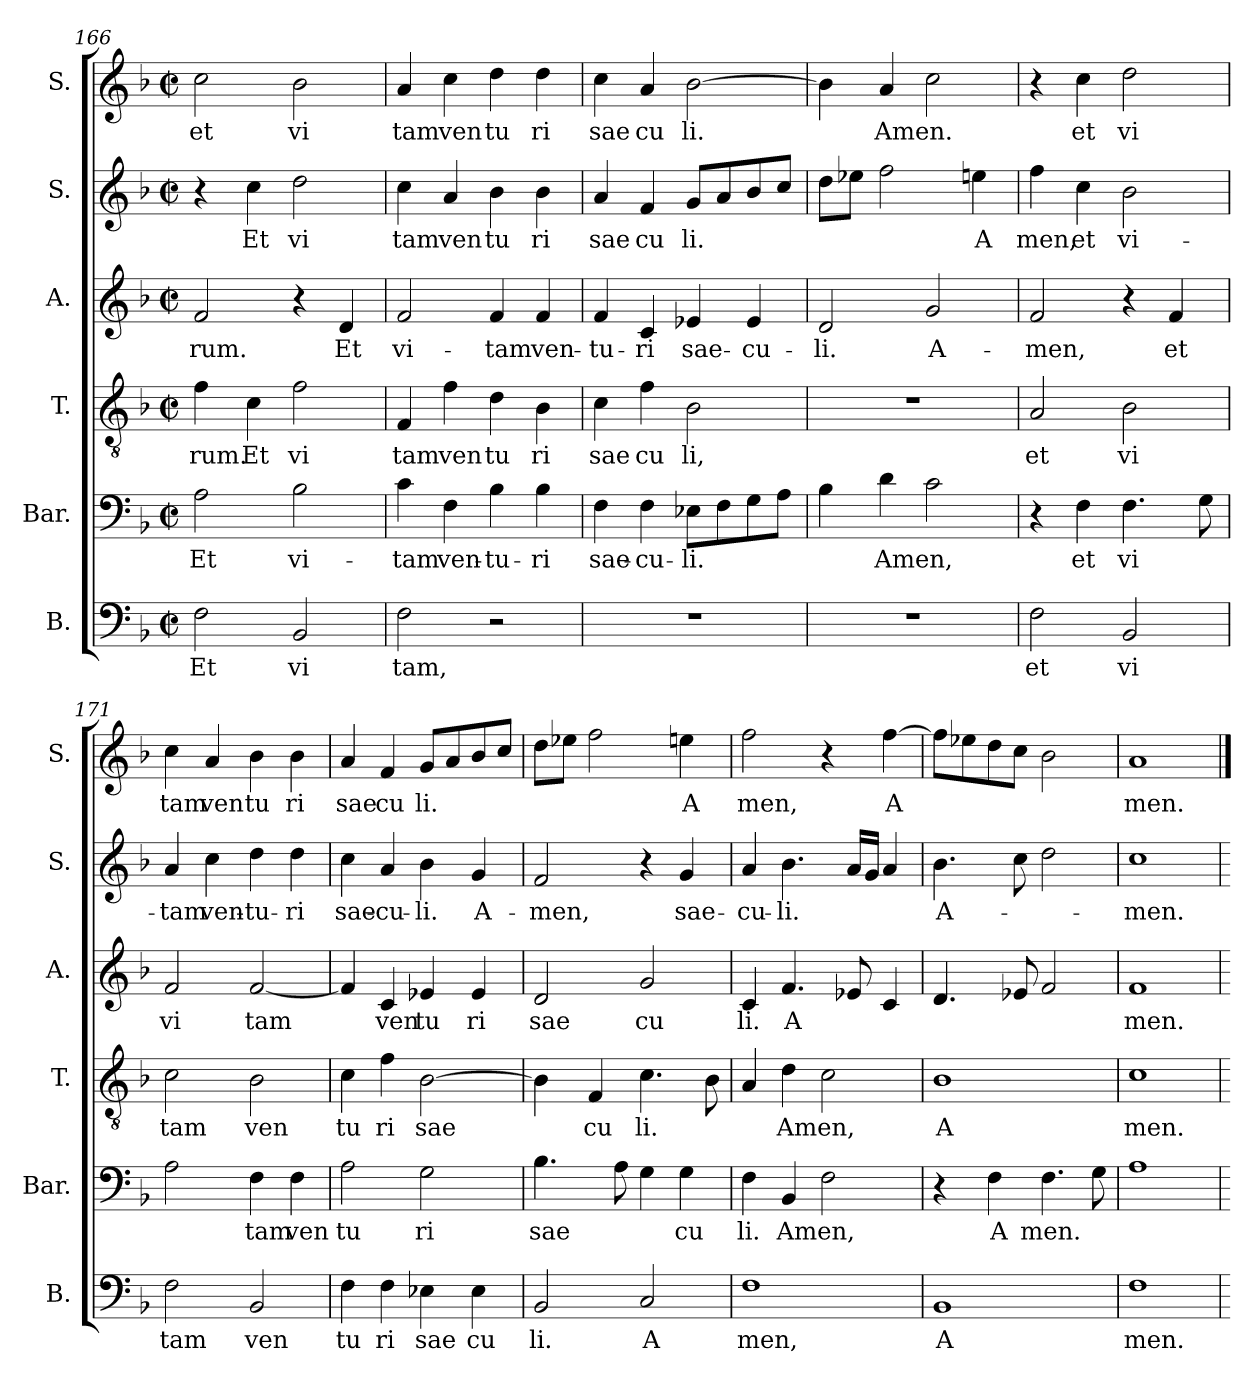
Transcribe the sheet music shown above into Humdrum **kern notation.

**kern	**text	**kern	**text	**kern	**text	**kern	**text	**kern	**text	**kern	**text
*part6	*part6	*part5	*part5	*part4	*part4	*part3	*part3	*part2	*part2	*part1	*part1
*staff6	*staff6	*staff5	*staff5	*staff4	*staff4	*staff3	*staff3	*staff2	*staff2	*staff1	*staff1
*I"B.	*	*I"Bar.	*	*I"T.	*	*I"A.	*	*I"S.	*	*I"S.	*
*I'B.	*	*I'Bar.	*	*I'T.	*	*I'A.	*	*I'S.	*	*I'S.	*
*clefF4	*	*clefF4	*	*clefGv2	*	*clefG2	*	*clefG2	*	*clefG2	*
*k[b-]	*	*k[b-]	*	*k[b-]	*	*k[b-]	*	*k[b-]	*	*k[b-]	*
*F:	*	*F:	*	*F:	*	*F:	*	*F:	*	*F:	*
*M2/2	*	*M2/2	*	*M2/2	*	*M2/2	*	*M2/2	*	*M2/2	*
*met(c|)	*	*met(c|)	*	*met(c|)	*	*met(c|)	*	*met(c|)	*	*met(c|)	*
=166	=166	=166	=166	=166	=166	=166	=166	=166	=166	=166	=166
!	!LO:LY:b:cj	!	!LO:LY:b:cj	!	!LO:LY:b:cj	!	!LO:LY:b:cj	!	!	!	!LO:LY:b:cj
2F\	Et	2A\	Et	4f\	rum.	2f/	-rum.	4r	.	2cc\	et
!	!	!	!	!	!LO:LY:b:cj	!	!	!	!LO:LY:b:cj	!	!
.	.	.	.	4c\	Et	.	.	4cc\	Et	.	.
!	!LO:LY:b:cj	!	!LO:LY:b:cj	!	!LO:LY:b:cj	!	!	!	!LO:LY:b:cj	!	!LO:LY:b:cj
2BB-/	vi	2B-\	vi-	2f\	vi	4r	.	2dd\	vi	2b-\	vi
!	!	!	!	!	!	!	!LO:LY:b:cj	!	!	!	!
.	.	.	.	.	.	4d/	Et	.	.	.	.
=167	=167	=167	=167	=167	=167	=167	=167	=167	=167	=167	=167
!	!LO:LY:b:cj	!	!LO:LY:b:cj	!	!LO:LY:b:cj	!	!LO:LY:b:cj	!	!LO:LY:b:cj	!	!LO:LY:b:cj
2F\	tam,	4c\	-tam	4F/	tam	2f/	vi-	4cc\	tam	4a/	tam
!	!	!	!LO:LY:b:cj	!	!LO:LY:b:cj	!	!	!	!LO:LY:b:cj	!	!LO:LY:b:cj
.	.	4F\	ven-	4f\	ven	.	.	4a/	ven	4cc\	ven
!	!	!	!LO:LY:b:cj	!	!LO:LY:b:cj	!	!LO:LY:b:cj	!	!LO:LY:b:cj	!	!LO:LY:b:cj
2r	.	4B-\	-tu-	4d\	tu	4f/	-tam	4b-\	tu	4dd\	tu
!	!	!	!LO:LY:b:cj	!	!LO:LY:b:cj	!	!LO:LY:b:cj	!	!LO:LY:b:cj	!	!LO:LY:b:cj
.	.	4B-\	-ri	4B-\	ri	4f/	ven-	4b-\	ri	4dd\	ri
=168	=168	=168	=168	=168	=168	=168	=168	=168	=168	=168	=168
!	!	!	!LO:LY:b:cj	!	!LO:LY:b:cj	!	!LO:LY:b:cj	!	!LO:LY:b:cj	!	!LO:LY:b:cj
1r	.	4F\	sae-	4c\	sae	4f/	-tu-	4a/	sae	4cc\	sae
!	!	!	!LO:LY:b:cj	!	!LO:LY:b:cj	!	!LO:LY:b:cj	!	!LO:LY:b:cj	!	!LO:LY:b:cj
.	.	4F\	-cu-	4f\	cu	4c/	-ri	4f/	cu	4a/	cu
!	!	!	!LO:LY:b:cj	!	!LO:LY:b:cj	!	!LO:LY:b:cj	!	!LO:LY:b:cj	!	!LO:LY:b:cj
.	.	8E-X\L	-li.	2B-\	li,	4e-X/	sae-	8g/L	li.	[>2b-\	li.
.	.	8F\	.	.	.	.	.	8a/	.	.	.
!	!	!	!	!	!	!	!LO:LY:b:cj	!	!	!	!
.	.	8G\	.	.	.	4e-/	-cu-	8b-/	.	.	.
.	.	8A\J	.	.	.	.	.	8cc/J	.	.	.
=169	=169	=169	=169	=169	=169	=169	=169	=169	=169	=169	=169
!	!	!	!	!	!	!	!LO:LY:b:cj	!	!	!	!
1r	.	4B-\	.	1r	.	2d/	-li.	8dd\L	.	4b-\]	.
.	.	.	.	.	.	.	.	8ee-X\J	.	.	.
!	!	!	!LO:LY:b	!	!	!	!	!	!	!	!LO:LY:b
.	.	4d\	Amen,	.	.	.	.	2ff\	.	4a/	Amen.
!	!	!	!	!	!	!	!LO:LY:b:cj	!	!	!	!
.	.	2c\	.	.	.	2g/	A-	.	.	2cc\	.
!	!	!	!	!	!	!	!	!	!LO:LY:b:cj	!	!
.	.	.	.	.	.	.	.	4ee\	A	.	.
!!LO:LB:g=z
=170	=170	=170	=170	=170	=170	=170	=170	=170	=170	=170	=170
!	!LO:LY:b:cj	!	!	!	!LO:LY:b:cj	!	!LO:LY:b:cj	!	!LO:LY:b:cj	!	!
2F\	et	4r	.	2A/	et	2f/	-men,	4ff\	men,	4r	.
!	!	!	!LO:LY:b:cj	!	!	!	!	!	!LO:LY:b:cj	!	!LO:LY:b:cj
.	.	4F\	et	.	.	.	.	4cc\	et	4cc\	et
!	!LO:LY:b:cj	!	!LO:LY:b:cj	!	!LO:LY:b:cj	!	!	!	!LO:LY:b:cj	!	!LO:LY:b:cj
2BB-/	vi	4.F\	vi	2B-\	vi	4r	.	2b-\	vi-	2dd\	vi
!	!	!	!	!	!	!	!LO:LY:b:cj	!	!	!	!
.	.	.	.	.	.	4f/	et	.	.	.	.
.	.	8G\	.	.	.	.	.	.	.	.	.
=171	=171	=171	=171	=171	=171	=171	=171	=171	=171	=171	=171
!	!LO:LY:b:cj	!	!	!	!LO:LY:b:cj	!	!LO:LY:b:cj	!	!LO:LY:b:cj	!	!LO:LY:b:cj
2F\	tam	2A\	.	2c\	tam	2f/	vi	4a/	-tam	4cc\	tam
!	!	!	!	!	!	!	!	!	!LO:LY:b:cj	!	!LO:LY:b:cj
.	.	.	.	.	.	.	.	4cc\	ven-	4a/	ven
!	!LO:LY:b:cj	!	!LO:LY:b:cj	!	!LO:LY:b:cj	!	!LO:LY:b	!	!LO:LY:b:cj	!	!LO:LY:b:cj
2BB-/	ven	4F\	tam	2B-\	ven	[<2f/	tam	4dd\	-tu-	4b-\	tu
!	!	!	!LO:LY:b:cj	!	!	!	!	!	!LO:LY:b:cj	!	!LO:LY:b:cj
.	.	4F\	ven	.	.	.	.	4dd\	-ri	4b-\	ri
=172	=172	=172	=172	=172	=172	=172	=172	=172	=172	=172	=172
!	!LO:LY:b:cj	!	!LO:LY:b:cj	!	!LO:LY:b:cj	!	!	!	!LO:LY:b:cj	!	!LO:LY:b:cj
4F\	tu	2A\	tu	4c\	tu	4f/]	.	4cc\	sae-	4a/	sae
!	!LO:LY:b:cj	!	!	!	!LO:LY:b:cj	!	!LO:LY:b:cj	!	!LO:LY:b:cj	!	!LO:LY:b:cj
4F\	ri	.	.	4f\	ri	4c/	ven	4a/	-cu-	4f/	cu
!	!LO:LY:b:cj	!	!LO:LY:b:cj	!	!LO:LY:b	!	!LO:LY:b:cj	!	!LO:LY:b:cj	!	!LO:LY:b:cj
4E-X\	sae	2G\	ri	[>2B-\	sae	4e-X/	tu	4b-\	-li.	8g/L	li.
.	.	.	.	.	.	.	.	.	.	8a/	.
!	!LO:LY:b:cj	!	!	!	!	!	!LO:LY:b:cj	!	!LO:LY:b:cj	!	!
4E-\	cu	.	.	.	.	4e-/	ri	4g/	A-	8b-/	.
.	.	.	.	.	.	.	.	.	.	8cc/J	.
=173	=173	=173	=173	=173	=173	=173	=173	=173	=173	=173	=173
!	!LO:LY:b:cj	!	!LO:LY:b	!	!	!	!LO:LY:b:cj	!	!LO:LY:b:cj	!	!
2BB-/	li.	4.B-\	sae	4B-\]	.	2d/	sae	2f/	-men,	8dd\L	.
.	.	.	.	.	.	.	.	.	.	8ee-X\J	.
!	!	!	!	!	!LO:LY:b:cj	!	!	!	!	!	!
.	.	.	.	4F/	cu	.	.	.	.	2ff\	.
.	.	8A\	.	.	.	.	.	.	.	.	.
!	!LO:LY:b:cj	!	!	!	!LO:LY:b:cj	!	!LO:LY:b:cj	!	!	!	!
2C/	A	4G\	.	4.c\	li.	2g/	cu	4r	.	.	.
!	!	!	!LO:LY:b:cj	!	!	!	!	!	!LO:LY:b:cj	!	!LO:LY:b:cj
.	.	4G\	cu	.	.	.	.	4g/	sae-	4ee\	A
.	.	.	.	8B-\	.	.	.	.	.	.	.
=174	=174	=174	=174	=174	=174	=174	=174	=174	=174	=174	=174
!	!LO:LY:b:cj	!	!LO:LY:b:cj	!	!	!	!LO:LY:b:cj	!	!LO:LY:b:cj	!	!LO:LY:b:cj
1F	men,	4F\	li.	4A/	.	4c/	li.	4a/	-cu-	2ff\	men,
!	!	!	!LO:LY:b	!	!LO:LY:b	!	!LO:LY:b:cj	!	!LO:LY:b:cj	!	!
.	.	4BB-/	Amen,	4d\	Amen,	4.f/	A	4.b-\	-li.	.	.
.	.	2F\	.	2c\	.	.	.	.	.	4r	.
.	.	.	.	.	.	8e-X/	.	16a/L	.	.	.
.	.	.	.	.	.	.	.	16g/J	.	.	.
!	!	!	!	!	!	!	!	!	!	!	!LO:LY:b:cj
.	.	.	.	.	.	4c/	.	4a/	.	[>4ff\	A
=175	=175	=175	=175	=175	=175	=175	=175	=175	=175	=175	=175
!	!LO:LY:b:cj	!	!	!	!LO:LY:b:cj	!	!	!	!LO:LY:b:cj	!	!
1BB-	A	4r	.	1B-	A	4.d/	.	4.b-\	A-	8ff\L]	.
.	.	.	.	.	.	.	.	.	.	8ee-X\	.
!	!	!	!LO:LY:b:cj	!	!	!	!	!	!	!	!
.	.	4F\	A	.	.	.	.	.	.	8dd\	.
.	.	.	.	.	.	8e-X/	.	8cc\	.	8cc\J	.
!	!	!	!LO:LY:b	!	!	!	!	!	!	!	!
.	.	4.F\	men.	.	.	2f/	.	2dd\	.	2b-\	.
.	.	8G\	.	.	.	.	.	.	.	.	.
=176	=176	=176	=176	=176	=176	=176	=176	=176	=176	=176	=176
!	!LO:LY:b:cj	!	!	!	!LO:LY:b:cj	!	!LO:LY:b:cj	!	!LO:LY:b:cj	!	!LO:LY:b:cj
1F	men.	1A	.	1c	men.	1f	men.	1cc	-men.	1a	men.
=	==	=	==	=	==	=	==	=	==	==	==
*-	*-	*-	*-	*-	*-	*-	*-	*-	*-	*-	*-
